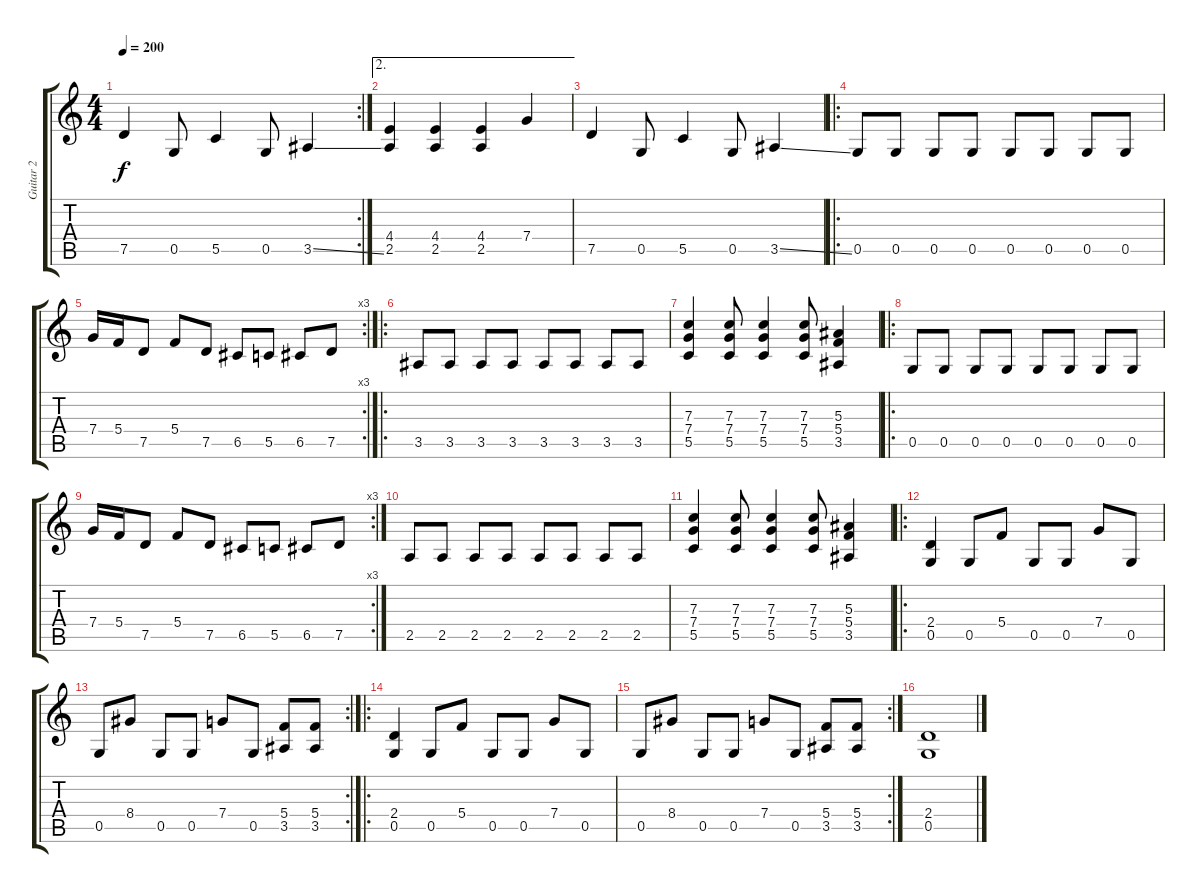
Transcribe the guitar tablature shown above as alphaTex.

\track ("Guitar 2" "Guitar 2") {instrument overdrivenguitar}
\staff {score tabs}
\tuning (D4 A3 F3 C3 G2 D2) {hide}
\rc 2
\ts (4 4)
\tempo 200
\clef g2
\ks c
7.5.4{dy f} 0.5.8 5.5.4 0.5.8 3.5{ss}.4 |
\ae 2
(4.4 2.5).4 (4.4 2.5).4 (4.4 2.5).4 7.4.4 |
7.5.4 0.5.8 5.5.4 0.5.8 3.5{ss}.4 |
\ro
0.5.8 0.5.8 0.5.8 0.5.8 0.5.8 0.5.8 0.5.8 0.5.8 |
\rc 3
7.4.16 5.4.16 7.5.8 5.4.8 7.5.8 6.5.8 5.5.8 6.5.8 7.5.8 |
\ro
3.5.8 3.5.8 3.5.8 3.5.8 3.5.8 3.5.8 3.5.8 3.5.8 |
(7.3 7.4 5.5).4 (7.3 7.4 5.5).8 (7.3 7.4 5.5).4 (7.3 7.4 5.5).8 (5.3 5.4 3.5).4 |
\ro
0.5.8 0.5.8 0.5.8 0.5.8 0.5.8 0.5.8 0.5.8 0.5.8 |
\rc 3
7.4.16 5.4.16 7.5.8 5.4.8 7.5.8 6.5.8 5.5.8 6.5.8 7.5.8 |
2.5.8 2.5.8 2.5.8 2.5.8 2.5.8 2.5.8 2.5.8 2.5.8 |
(7.3 7.4 5.5).4 (7.3 7.4 5.5).8 (7.3 7.4 5.5).4 (7.3 7.4 5.5).8 (5.3 5.4 3.5).4 |
\ro
(2.4 0.5).4 0.5.8 5.4.8 0.5.8 0.5.8 7.4.8 0.5.8 |
\rc 2
0.5.8 8.4.8 0.5.8 0.5.8 7.4.8 0.5.8 (5.4 3.5).8 (5.4 3.5).8 |
\ro
(2.4 0.5).4 0.5.8 5.4.8 0.5.8 0.5.8 7.4.8 0.5.8 |
\rc 2
0.5.8 8.4.8 0.5.8 0.5.8 7.4.8 0.5.8 (5.4 3.5).8 (5.4 3.5).8 |
(2.4 0.5).1
